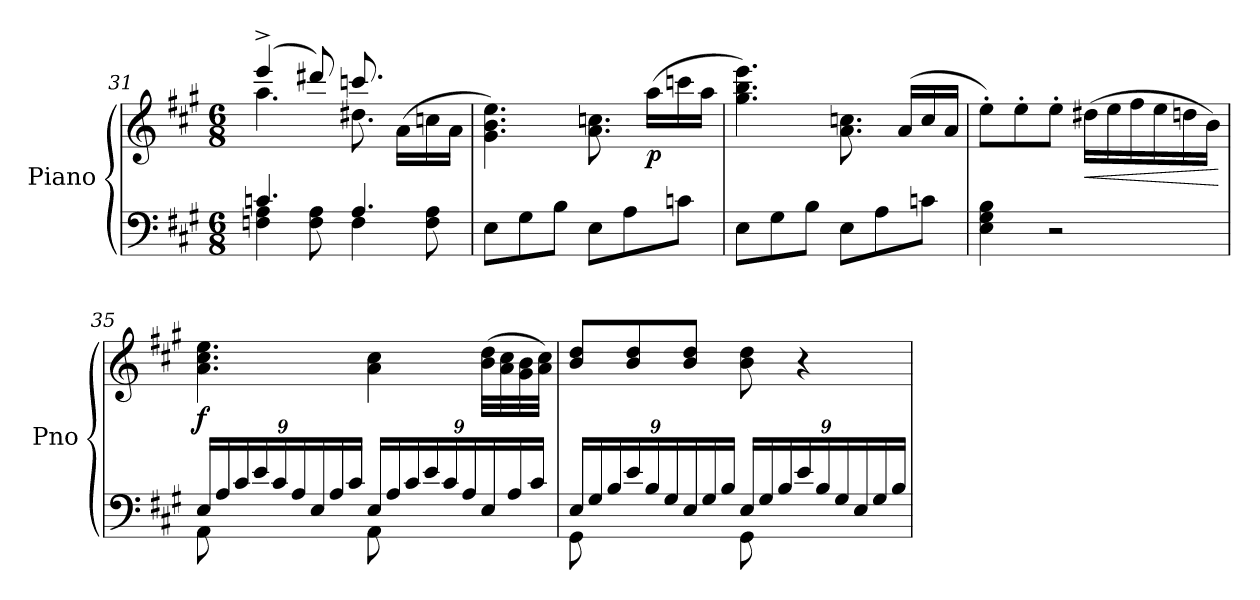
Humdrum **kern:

**kern	**kern	**dynam
*part1	*part1	*part1
*staff2	*staff1	*staff1/2
*I"Piano	*	*
*I'Pno	*	*
*clefF4	*clefG2	*
*k[f#c#g#]	*k[f#c#g#]	*
*M6/8	*M6/8	*
=31	=31	=31
*^	*^	*
4Fn\ 4A\	4.cn/	(>4eee^/	4.aa\	.
8F\ 8A\	.	8ddd#X/)	.	.
4F\	4.A/	8.cccn/	8.dd#X\	.
.	.	(>16a\LL	8.ryy	.
8F\ 8A\	.	16ccn\	.	.
.	.	16a\JJ	.	.
*v	*v	*	*	*
*	*v	*v	*
=32	=32	=32
8E\L	4.g#\ 4.b\ 4.ee\)	.
8G#\	.	.
8B\J	.	.
8E\L	8.a\ 8.ccn\	.
8A\	.	.
!	!	!LO:DY:b
.	(>16aa\LL	p
8cn\J	16cccn\	.
.	16aa\JJ	.
!!LO:LB:g=z
=33	=33	=33
8E\L	4.gg#\ 4.bb\ 4.eee\)	.
8G#\	.	.
8B\J	.	.
8E\L	8.a\ 8.ccn\	.
8A\	.	.
.	(>16a/LL	.
8cn\J	16cc/	.
.	16a/JJ	.
=34	=34	=34
4E\ 4G#\ 4B\	8ee'\L)	.
.	8ee'\	.
2r	8ee'\J	.
!	!	!LO:HP:b
.	(>16dd#X\LL	<
.	16ee\	.
.	16ff#\	.
.	16ee\	.
.	16ddn\	.
.	16b\JJ)	.
.	.	[
=35	=35	=35
*Xbrackettup	*	*
*^	*	*
!	!	!	!LO:DY:a=2
24E/LL	8AA\	4.a\ 4.cc#\ 4.ee\	f
24A/	.	.	.
24c#/	.	.	.
24e/	4ryy	.	.
24c#/	.	.	.
24A/	.	.	.
24E/	.	.	.
24A/	.	.	.
24c#/JJ	.	.	.
24E/LL	8AA\	4a\ 4cc#\	.
24A/	.	.	.
24c#/	.	.	.
24e/	4ryy	.	.
24c#/	.	.	.
24A/	.	.	.
24E/	.	(>32b\ 32dd\LLL	.
.	.	32a\ 32cc#\	.
24A/	.	.	.
.	.	32g#\ 32b\	.
24c#/JJ	.	.	.
.	.	32a\ 32cc#\JJJ)	.
!!LO:LB:g=z
=36	=36	=36	=36
24E/LL	8GG#\	8b/ 8dd/L	.
24G#/	.	.	.
24B/	.	.	.
24e/	4ryy	8b/ 8dd/	.
24B/	.	.	.
24G#/	.	.	.
24E/	.	8b/ 8dd/J	.
24G#/	.	.	.
24B/JJ	.	.	.
24E/LL	8GG#\	8b\ 8dd\	.
24G#/	.	.	.
24B/	.	.	.
24e/	4ryy	4r	.
24B/	.	.	.
24G#/	.	.	.
24E/	.	.	.
24G#/	.	.	.
24B/JJ	.	.	.
*v	*v	*	*
=	=	=
*-	*-	*-
